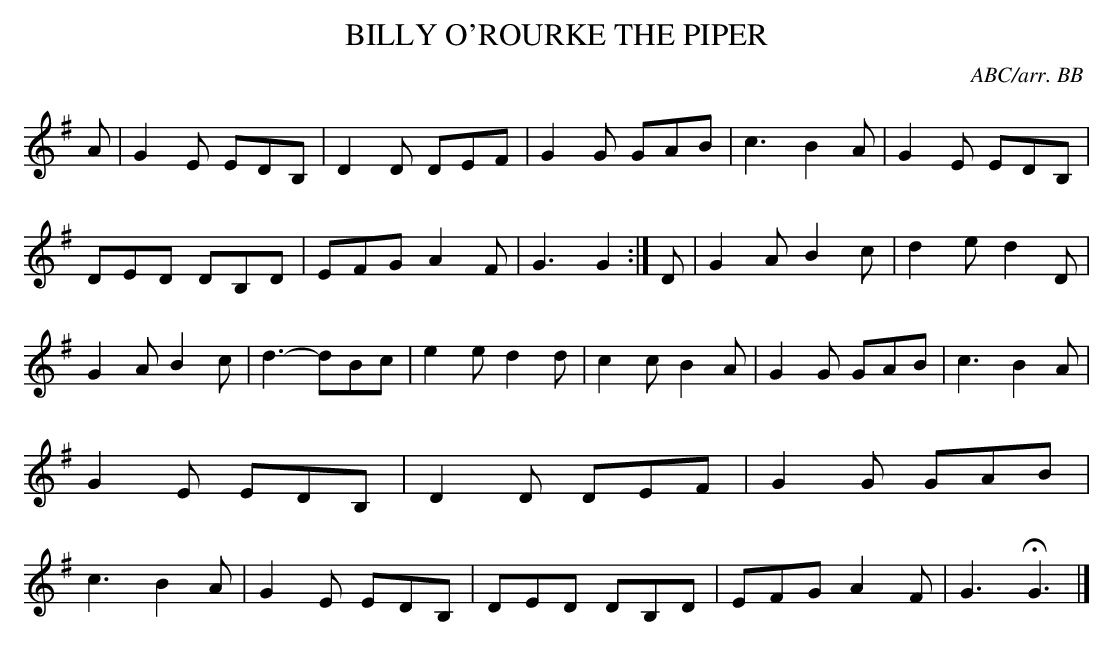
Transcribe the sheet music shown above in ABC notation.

X:1
T:BILLY O'ROURKE THE PIPER\
C:ABC/arr. BB \
M:6/8\
K:G\
A|G2E EDB,|D2D DEF|G2G GAB|c3 B2A|\
G2E EDB,|DED DB,D|EFG A2F|G3 G2 :|\
D|G2A B2c|d2e d2D|G2A B2c|d3-dBc|\
e2e d2d|c2c B2A|G2G GAB|c3 B2A|\
G2E EDB,|D2D DEF|G2G GAB|c3 B2A|\
G2E EDB,|DED DB,D|EFG A2F|G3 HG3|]\
\
\
